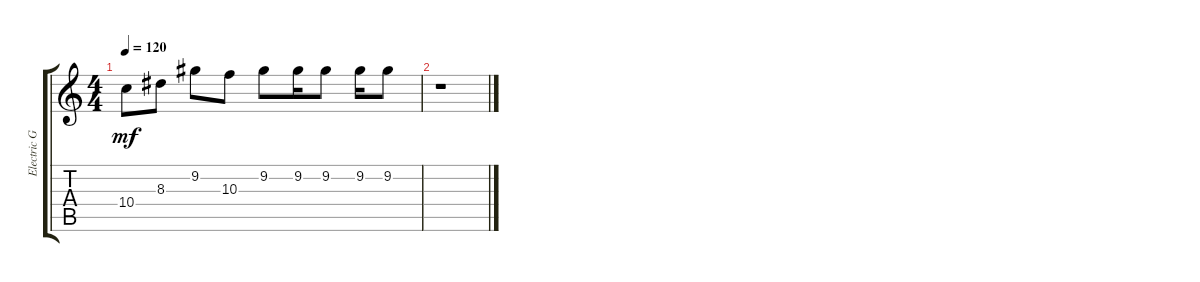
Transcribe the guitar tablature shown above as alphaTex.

\track ("Electric Guitar" "Electric G") {instrument overdrivenguitar}
\staff {score tabs}
\tuning (E4 B3 G3 D3 A2 E2) {hide}
\ts (4 4)
\tempo 120
\clef g2
\ks c
10.4.8{dy mf} 8.3.8 9.2.8 10.3.8 9.2.8 9.2.16 9.2.8 9.2.16 9.2.8 |
r.1
